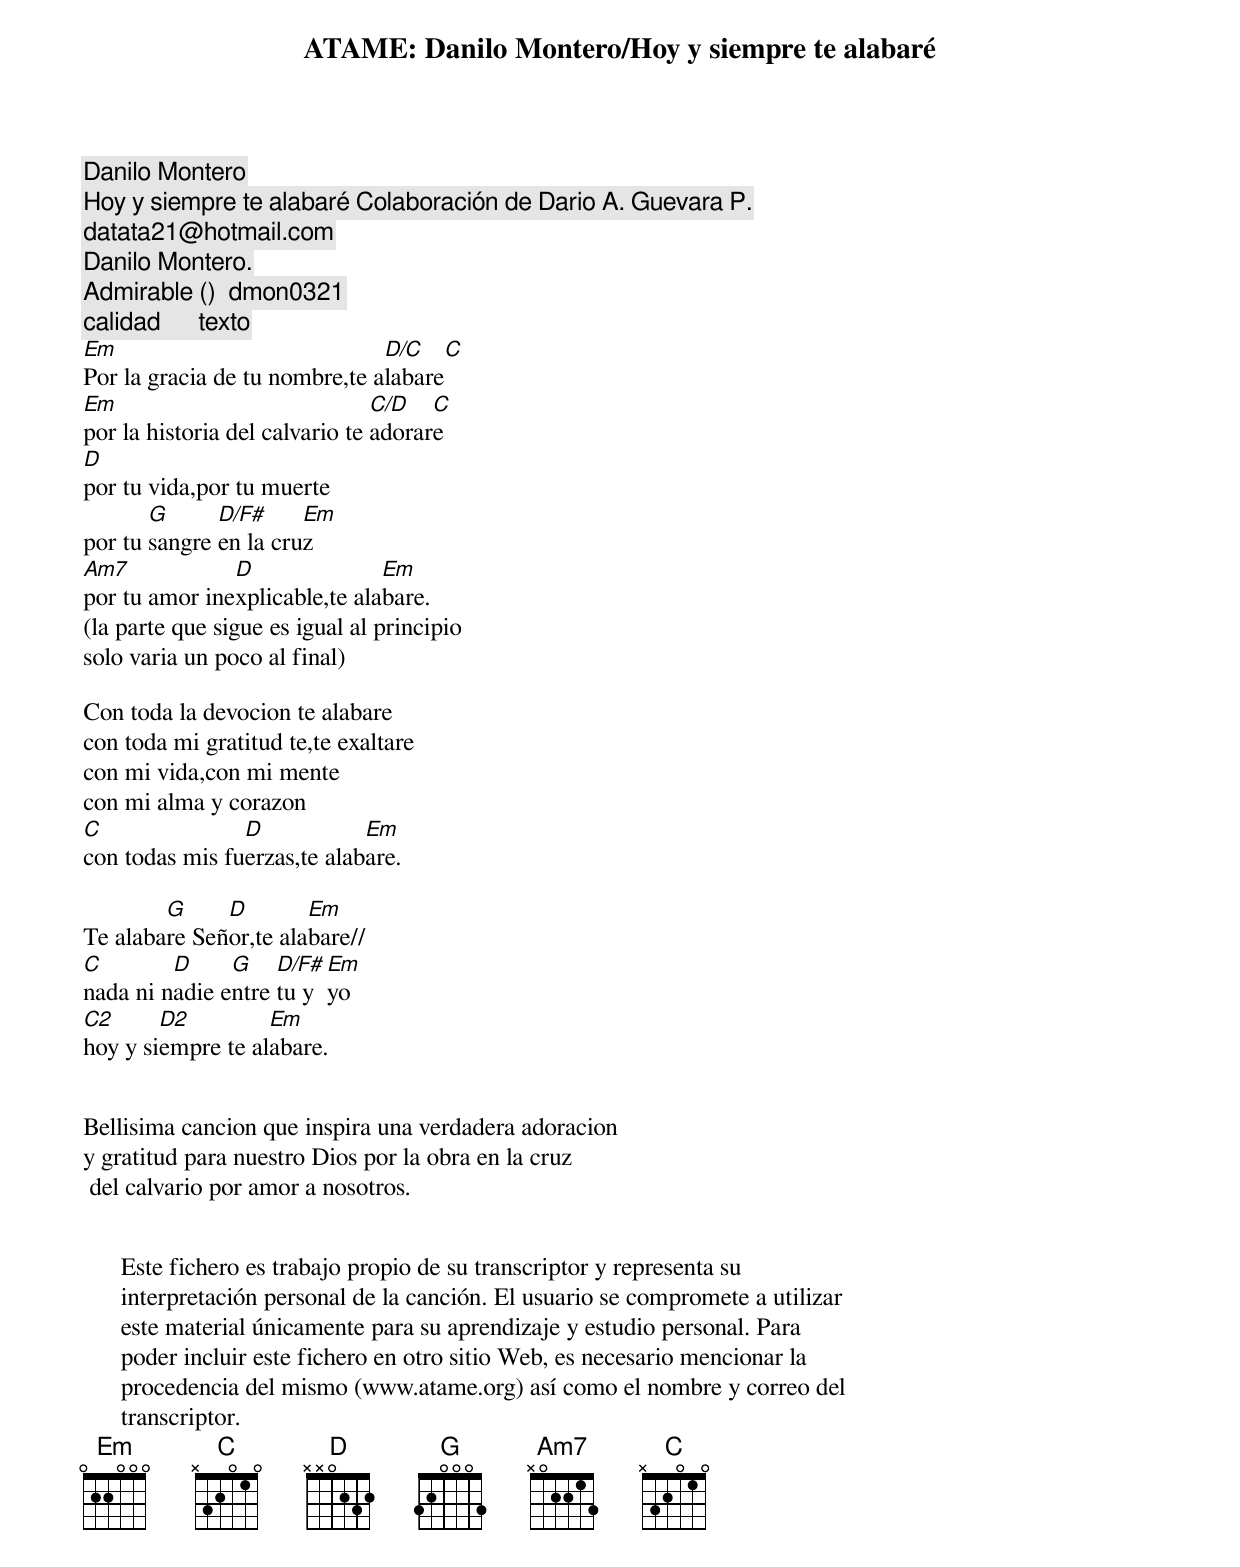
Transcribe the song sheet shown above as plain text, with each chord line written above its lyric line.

ATAME: Danilo Montero/Hoy y siempre te alabaré

      Danilo Montero
      Hoy y siempre te alabaré Colaboración de Dario A. Guevara P.
      datata21@hotmail.com
      Danilo Montero.
      Admirable ()  dmon0321
      calidad      texto
Em                             D/C   Cmaj
Por la gracia de tu nombre,te alabare
Em                              C/D   Cmaj
por la historia del calvario te adorare
D
por tu vida,por tu muerte
       G      D/F#     Em
por tu sangre en la cruz
Am7            D               Em
por tu amor inexplicable,te alabare.
(la parte que sigue es igual al principio
solo varia un poco al final)

Con toda la devocion te alabare
con toda mi gratitud te,te exaltare
con mi vida,con mi mente
con mi alma y corazon
C               D            Em
con todas mis fuerzas,te alabare.

        G     D        Em
Te alabare Señor,te alabare//
C        D     G    D/F# Em
nada ni nadie entre tu y yo
C2      D2         Em
hoy y siempre te alabare.


Bellisima cancion que inspira una verdadera adoracion
y gratitud para nuestro Dios por la obra en la cruz
 del calvario por amor a nosotros.


      Este fichero es trabajo propio de su transcriptor y representa su
      interpretación personal de la canción. El usuario se compromete a utilizar
      este material únicamente para su aprendizaje y estudio personal. Para
      poder incluir este fichero en otro sitio Web, es necesario mencionar la
      procedencia del mismo (www.atame.org) así como el nombre y correo del
      transcriptor.
